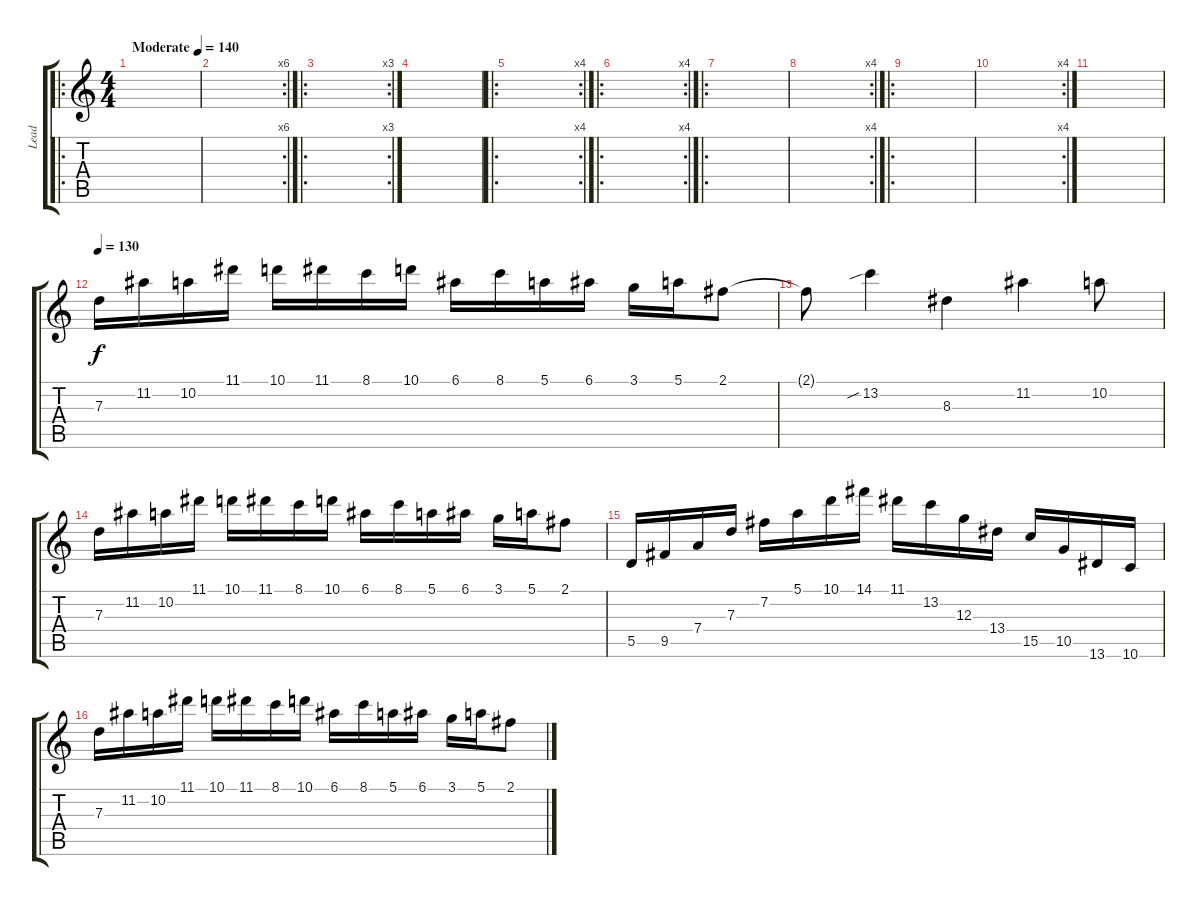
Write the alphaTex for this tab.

\track ("Lead" "Lead") {instrument overdrivenguitar}
\staff {score tabs}
\tuning (E4 B3 G3 D3 A2 D2) {hide}
\ro
\ts (4 4)
\tempo (140 "Moderate")
\clef g2
\ks c
|
\rc 6
|
\ro
\rc 3
|
|
\ro
\rc 4
|
\ro
\rc 4
|
\ro
|
\rc 4
|
\ro
|
\rc 4
|
|
\tempo 130
7.3.16 11.2.16 10.2.16 11.1.16 10.1.16 11.1.16 8.1.16 10.1.16 6.1.16 8.1.16 5.1.16 6.1.16 3.1.16 5.1.16 2.1.8 |
2.1{t}.8 13.2{sib}.4 8.3.4 11.2.4 10.2.8 |
7.3.16 11.2.16 10.2.16 11.1.16 10.1.16 11.1.16 8.1.16 10.1.16 6.1.16 8.1.16 5.1.16 6.1.16 3.1.16 5.1.16 2.1.8 |
5.5.16 9.5.16 7.4.16 7.3.16 7.2.16 5.1.16 10.1.16 14.1.16 11.1.16 13.2.16 12.3.16 13.4.16 15.5.16 10.5.16 13.6.16 10.6.16 |
7.3.16 11.2.16 10.2.16 11.1.16 10.1.16 11.1.16 8.1.16 10.1.16 6.1.16 8.1.16 5.1.16 6.1.16 3.1.16 5.1.16 2.1.8
